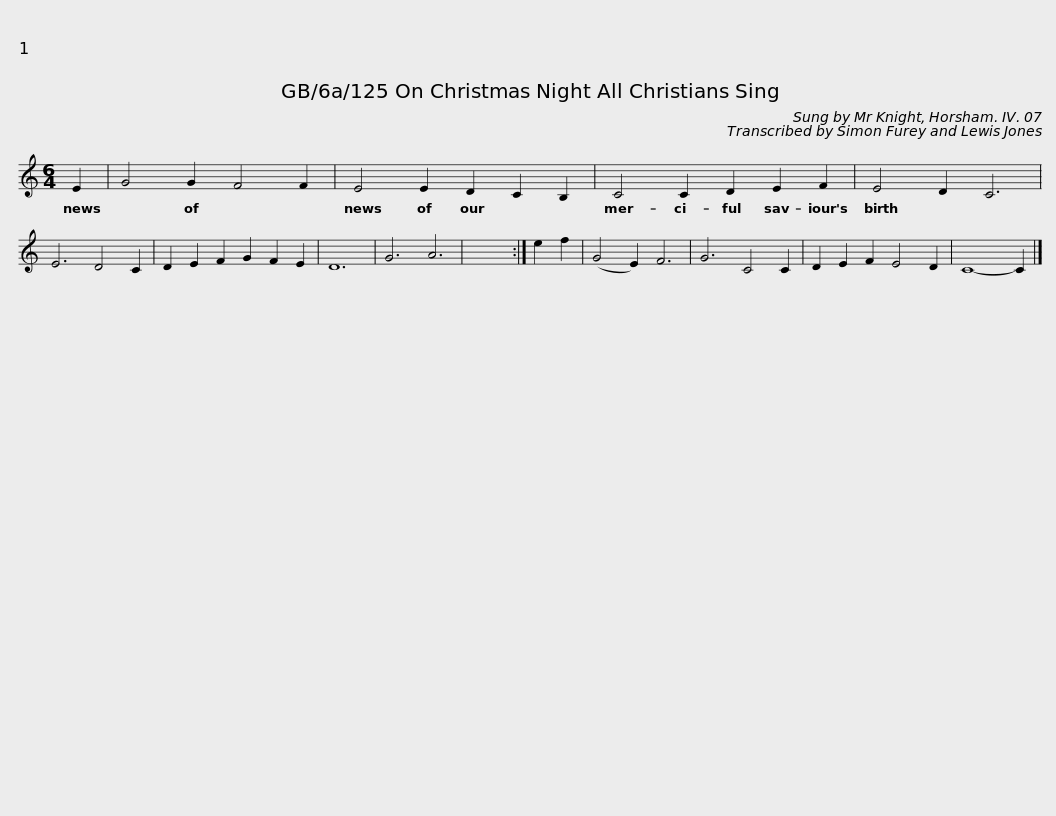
X:1
L:1/8
M:6/4
I:linebreak $
K:C
V:1 treble
V:1
 E2 | G4 G2 F4 F2 | E4 E2 D2 C2 B,2 | C4 C2 D2 E2 F2 | E4 D2 C6 | %5
 E6 D4 C2 | D2 E2 F2 G2 F2 E2 |$ D12 | G6 A6 | x12 :| %10
 e2 f2 | (G4 E2) F6 | G6 C4 C2 | D2 E2 F2 E4 D2 | C8- C2 |] %15
